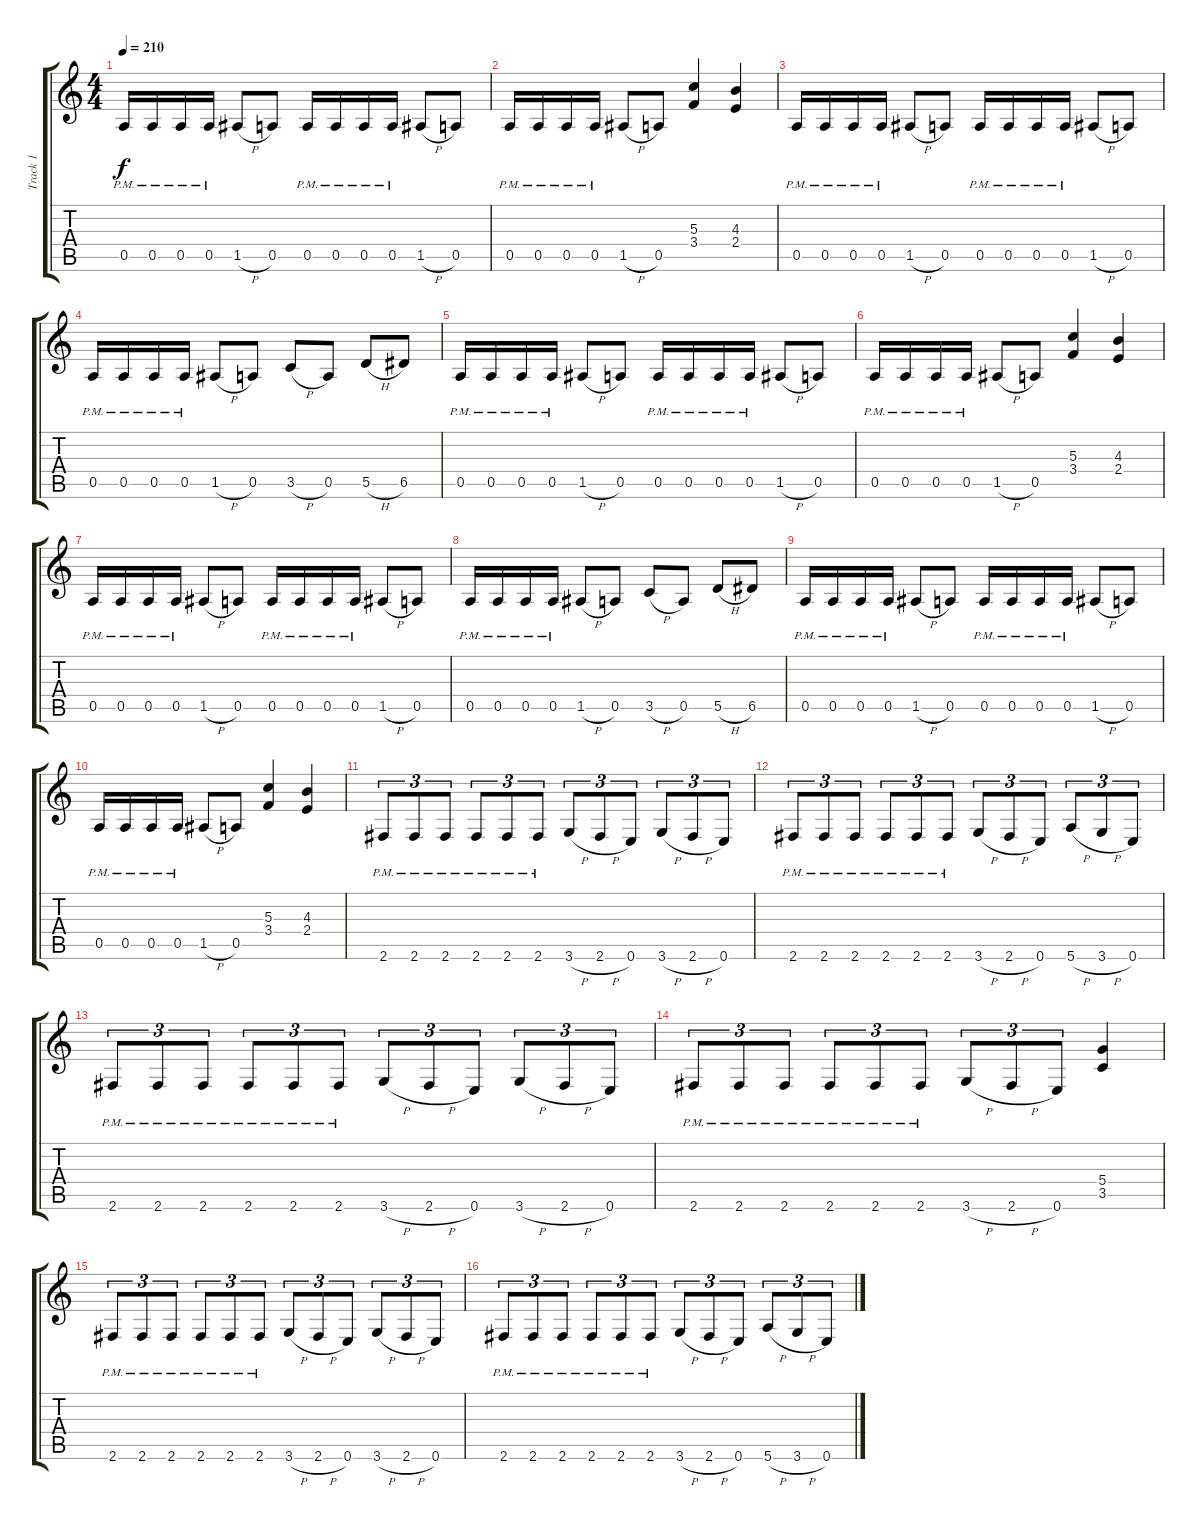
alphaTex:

\track ("Track 1" "Track 1") {instrument distortionguitar}
\staff {score tabs}
\tuning (E4 B3 G3 D3 A2 E2) {hide}
\ts (4 4)
\tempo 210
\clef g2
\ks c
0.5{pm}.16{dy f} 0.5{pm}.16 0.5{pm}.16 0.5{pm}.16 1.5{h}.8 0.5.8 0.5{pm}.16 0.5{pm}.16 0.5{pm}.16 0.5{pm}.16 1.5{h}.8 0.5.8 |
0.5{pm}.16 0.5{pm}.16 0.5{pm}.16 0.5{pm}.16 1.5{h}.8 0.5.8 (5.3 3.4).4 (4.3 2.4).4 |
0.5{pm}.16 0.5{pm}.16 0.5{pm}.16 0.5{pm}.16 1.5{h}.8 0.5.8 0.5{pm}.16 0.5{pm}.16 0.5{pm}.16 0.5{pm}.16 1.5{h}.8 0.5.8 |
0.5{pm}.16 0.5{pm}.16 0.5{pm}.16 0.5{pm}.16 1.5{h}.8 0.5.8 3.5{h}.8 0.5.8 5.5{h}.8 6.5.8 |
0.5{pm}.16 0.5{pm}.16 0.5{pm}.16 0.5{pm}.16 1.5{h}.8 0.5.8 0.5{pm}.16 0.5{pm}.16 0.5{pm}.16 0.5{pm}.16 1.5{h}.8 0.5.8 |
0.5{pm}.16 0.5{pm}.16 0.5{pm}.16 0.5{pm}.16 1.5{h}.8 0.5.8 (5.3 3.4).4 (4.3 2.4).4 |
0.5{pm}.16 0.5{pm}.16 0.5{pm}.16 0.5{pm}.16 1.5{h}.8 0.5.8 0.5{pm}.16 0.5{pm}.16 0.5{pm}.16 0.5{pm}.16 1.5{h}.8 0.5.8 |
0.5{pm}.16 0.5{pm}.16 0.5{pm}.16 0.5{pm}.16 1.5{h}.8 0.5.8 3.5{h}.8 0.5.8 5.5{h}.8 6.5.8 |
0.5{pm}.16 0.5{pm}.16 0.5{pm}.16 0.5{pm}.16 1.5{h}.8 0.5.8 0.5{pm}.16 0.5{pm}.16 0.5{pm}.16 0.5{pm}.16 1.5{h}.8 0.5.8 |
0.5{pm}.16 0.5{pm}.16 0.5{pm}.16 0.5{pm}.16 1.5{h}.8 0.5.8 (5.3 3.4).4 (4.3 2.4).4 |
2.6{pm}.8{tu (3 2)} 2.6{pm}.8{tu (3 2)} 2.6{pm}.8{tu (3 2)} 2.6{pm}.8{tu (3 2)} 2.6{pm}.8{tu (3 2)} 2.6{pm}.8{tu (3 2)} 3.6{h}.8{tu (3 2)} 2.6{h}.8{tu (3 2)} 0.6.8{tu (3 2)} 3.6{h}.8{tu (3 2)} 2.6{h}.8{tu (3 2)} 0.6.8{tu (3 2)} |
2.6{pm}.8{tu (3 2)} 2.6{pm}.8{tu (3 2)} 2.6{pm}.8{tu (3 2)} 2.6{pm}.8{tu (3 2)} 2.6{pm}.8{tu (3 2)} 2.6{pm}.8{tu (3 2)} 3.6{h}.8{tu (3 2)} 2.6{h}.8{tu (3 2)} 0.6.8{tu (3 2)} 5.6{h}.8{tu (3 2)} 3.6{h}.8{tu (3 2)} 0.6.8{tu (3 2)} |
2.6{pm}.8{tu (3 2)} 2.6{pm}.8{tu (3 2)} 2.6{pm}.8{tu (3 2)} 2.6{pm}.8{tu (3 2)} 2.6{pm}.8{tu (3 2)} 2.6{pm}.8{tu (3 2)} 3.6{h}.8{tu (3 2)} 2.6{h}.8{tu (3 2)} 0.6.8{tu (3 2)} 3.6{h}.8{tu (3 2)} 2.6{h}.8{tu (3 2)} 0.6.8{tu (3 2)} |
2.6{pm}.8{tu (3 2)} 2.6{pm}.8{tu (3 2)} 2.6{pm}.8{tu (3 2)} 2.6{pm}.8{tu (3 2)} 2.6{pm}.8{tu (3 2)} 2.6{pm}.8{tu (3 2)} 3.6{h}.8{tu (3 2)} 2.6{h}.8{tu (3 2)} 0.6.8{tu (3 2)} (5.4 3.5).4 |
2.6{pm}.8{tu (3 2)} 2.6{pm}.8{tu (3 2)} 2.6{pm}.8{tu (3 2)} 2.6{pm}.8{tu (3 2)} 2.6{pm}.8{tu (3 2)} 2.6{pm}.8{tu (3 2)} 3.6{h}.8{tu (3 2)} 2.6{h}.8{tu (3 2)} 0.6.8{tu (3 2)} 3.6{h}.8{tu (3 2)} 2.6{h}.8{tu (3 2)} 0.6.8{tu (3 2)} |
2.6{pm}.8{tu (3 2)} 2.6{pm}.8{tu (3 2)} 2.6{pm}.8{tu (3 2)} 2.6{pm}.8{tu (3 2)} 2.6{pm}.8{tu (3 2)} 2.6{pm}.8{tu (3 2)} 3.6{h}.8{tu (3 2)} 2.6{h}.8{tu (3 2)} 0.6.8{tu (3 2)} 5.6{h}.8{tu (3 2)} 3.6{h}.8{tu (3 2)} 0.6.8{tu (3 2)}
